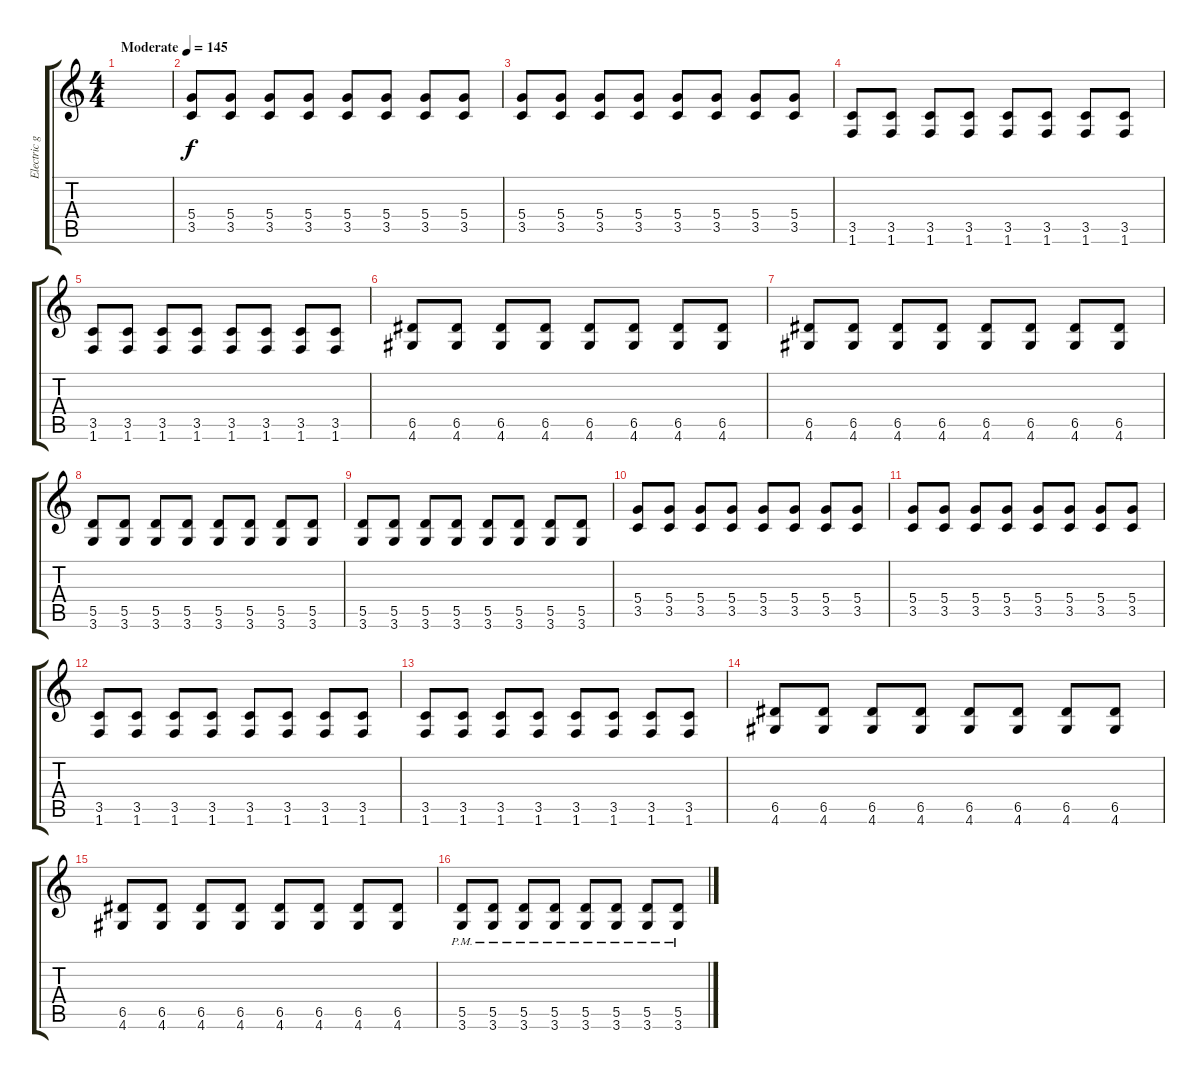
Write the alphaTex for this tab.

\track ("Electric guitar" "Electric g") {instrument distortionguitar}
\staff {score tabs}
\tuning (E4 B3 G3 D3 A2 E2) {hide}
\ts (4 4)
\tempo (145 "Moderate")
\clef g2
\ks c
|
(5.4 3.5).8 (5.4 3.5).8 (5.4 3.5).8 (5.4 3.5).8 (5.4 3.5).8 (5.4 3.5).8 (5.4 3.5).8 (5.4 3.5).8 |
(5.4 3.5).8 (5.4 3.5).8 (5.4 3.5).8 (5.4 3.5).8 (5.4 3.5).8 (5.4 3.5).8 (5.4 3.5).8 (5.4 3.5).8 |
(3.5 1.6).8 (3.5 1.6).8 (3.5 1.6).8 (3.5 1.6).8 (3.5 1.6).8 (3.5 1.6).8 (3.5 1.6).8 (3.5 1.6).8 |
(3.5 1.6).8 (3.5 1.6).8 (3.5 1.6).8 (3.5 1.6).8 (3.5 1.6).8 (3.5 1.6).8 (3.5 1.6).8 (3.5 1.6).8 |
(6.5 4.6).8 (6.5 4.6).8 (6.5 4.6).8 (6.5 4.6).8 (6.5 4.6).8 (6.5 4.6).8 (6.5 4.6).8 (6.5 4.6).8 |
(6.5 4.6).8 (6.5 4.6).8 (6.5 4.6).8 (6.5 4.6).8 (6.5 4.6).8 (6.5 4.6).8 (6.5 4.6).8 (6.5 4.6).8 |
(5.5 3.6).8 (5.5 3.6).8 (5.5 3.6).8 (5.5 3.6).8 (5.5 3.6).8 (5.5 3.6).8 (5.5 3.6).8 (5.5 3.6).8 |
(5.5 3.6).8 (5.5 3.6).8 (5.5 3.6).8 (5.5 3.6).8 (5.5 3.6).8 (5.5 3.6).8 (5.5 3.6).8 (5.5 3.6).8 |
(5.4 3.5).8 (5.4 3.5).8 (5.4 3.5).8 (5.4 3.5).8 (5.4 3.5).8 (5.4 3.5).8 (5.4 3.5).8 (5.4 3.5).8 |
(5.4 3.5).8 (5.4 3.5).8 (5.4 3.5).8 (5.4 3.5).8 (5.4 3.5).8 (5.4 3.5).8 (5.4 3.5).8 (5.4 3.5).8 |
(3.5 1.6).8 (3.5 1.6).8 (3.5 1.6).8 (3.5 1.6).8 (3.5 1.6).8 (3.5 1.6).8 (3.5 1.6).8 (3.5 1.6).8 |
(3.5 1.6).8 (3.5 1.6).8 (3.5 1.6).8 (3.5 1.6).8 (3.5 1.6).8 (3.5 1.6).8 (3.5 1.6).8 (3.5 1.6).8 |
(6.5 4.6).8 (6.5 4.6).8 (6.5 4.6).8 (6.5 4.6).8 (6.5 4.6).8 (6.5 4.6).8 (6.5 4.6).8 (6.5 4.6).8 |
(6.5 4.6).8 (6.5 4.6).8 (6.5 4.6).8 (6.5 4.6).8 (6.5 4.6).8 (6.5 4.6).8 (6.5 4.6).8 (6.5 4.6).8 |
(5.5{pm} 3.6{pm}).8 (5.5{pm} 3.6{pm}).8 (5.5{pm} 3.6{pm}).8 (5.5{pm} 3.6{pm}).8 (5.5{pm} 3.6{pm}).8 (5.5{pm} 3.6{pm}).8 (5.5{pm} 3.6{pm}).8 (5.5{pm} 3.6{pm}).8
